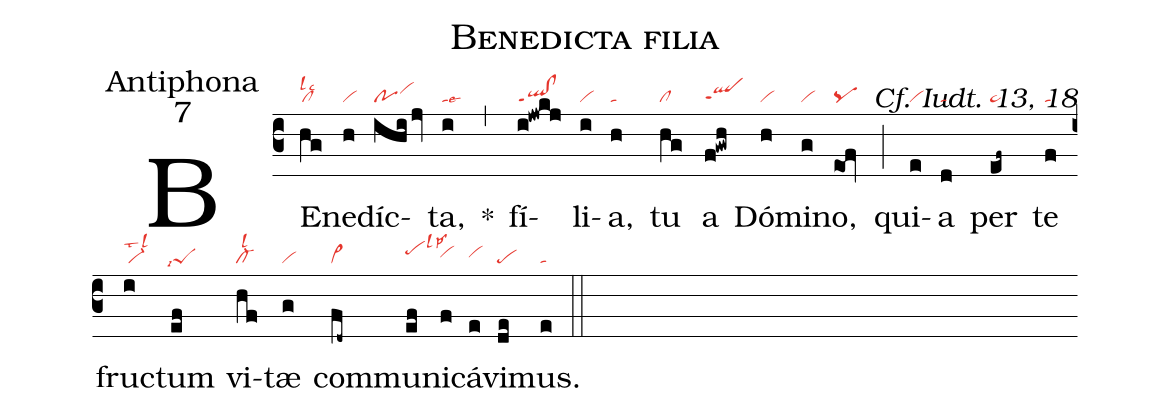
name:Benedicta filia;
office-part:Antiphona;
mode:7;
commentary:Cf. Iudt. 13, 18;
nabc-lines:1;
%%
(c3)
BE(hg|cllsl2lsc2)ne(h|vi)díc(ihi/jv|povihi)ta,(i|talse3) *(,)
fí(i!jwkj|ql!clppt1)li(i|vi)a,(h|ta) tu(hg|cl) a(f!gwh|qlhgppt1) Dó(h|vi)mi(g|vi)no,(eOf|pq) (;)
qui(e|vi)a(d|ta) per(ef~|ta>) te(f|ta) fruc(i|vi-lst2lsl2)tum(ef|`peSlsi7) vi(hf|cl-lsl2)tæ(g|vi) com(fd~|vi>)mu(ef|pehilsl3lsp3)ni(f|vihh)cá(e|vihh)vi(de|pe)mus.(e|ta) (::)
